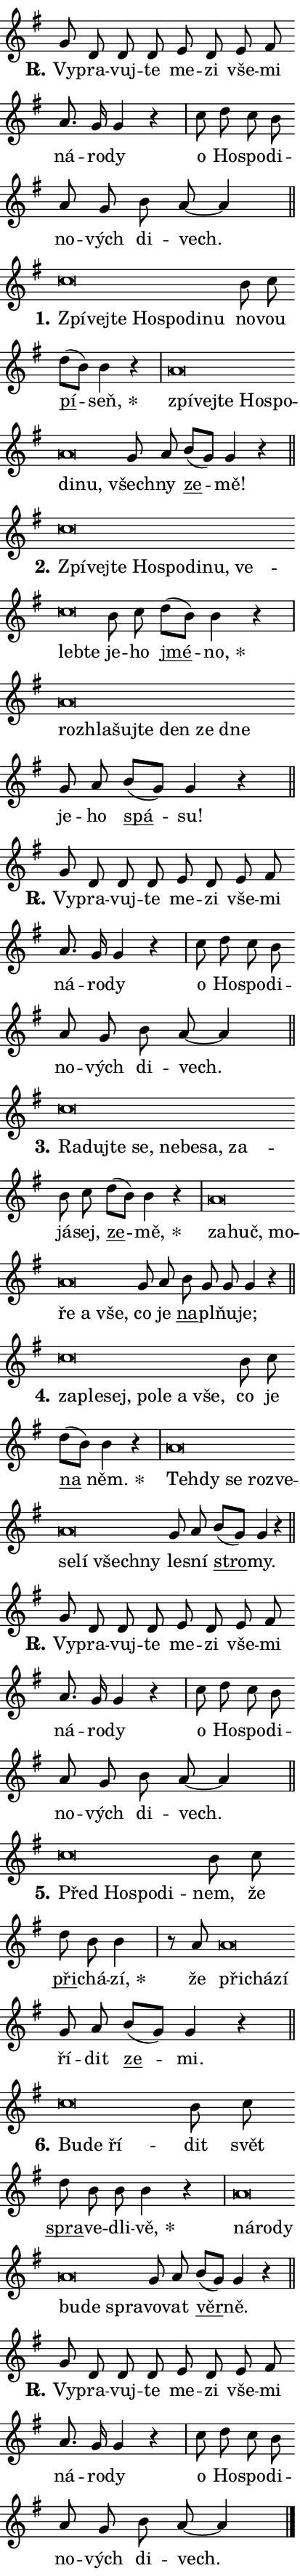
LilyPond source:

\version "2.24.0"
\header { tagline = "" }
\paper {
  indent = 0\cm
  top-margin = 0\cm
  right-margin = 0.13\cm % to fit lyric hyphens
  bottom-margin = 0\cm
  left-margin = 0\cm
  paper-width = 7\cm
  page-breaking = #ly:one-page-breaking
  system-system-spacing.basic-distance = #11
  score-system-spacing.basic-distance = #11
  ragged-last = ##f
}


%% Author: Thomas Morley
%% https://lists.gnu.org/archive/html/lilypond-user/2020-05/msg00002.html
#(define (line-position grob)
"Returns position of @var[grob} in current system:
   @code{'start}, if at first time-step
   @code{'end}, if at last time-step
   @code{'middle} otherwise
"
  (let* ((col (ly:item-get-column grob))
         (ln (ly:grob-object col 'left-neighbor))
         (rn (ly:grob-object col 'right-neighbor))
         (col-to-check-left (if (ly:grob? ln) ln col))
         (col-to-check-right (if (ly:grob? rn) rn col))
         (break-dir-left
           (and
             (ly:grob-property col-to-check-left 'non-musical #f)
             (ly:item-break-dir col-to-check-left)))
         (break-dir-right
           (and
             (ly:grob-property col-to-check-right 'non-musical #f)
             (ly:item-break-dir col-to-check-right))))
        (cond ((eqv? 1 break-dir-left) 'start)
              ((eqv? -1 break-dir-right) 'end)
              (else 'middle))))

#(define (tranparent-at-line-position vctor)
  (lambda (grob)
  "Relying on @code{line-position} select the relevant enry from @var{vctor}.
Used to determine transparency,"
    (case (line-position grob)
      ((end) (not (vector-ref vctor 0)))
      ((middle) (not (vector-ref vctor 1)))
      ((start) (not (vector-ref vctor 2))))))

noteHeadBreakVisibility =
#(define-music-function (break-visibility)(vector?)
"Makes @code{NoteHead}s transparent relying on @var{break-visibility}"
#{
  \override NoteHead.transparent =
    #(tranparent-at-line-position break-visibility)
#})

#(define delete-ledgers-for-transparent-note-heads
  (lambda (grob)
    "Reads whether a @code{NoteHead} is transparent.
If so this @code{NoteHead} is removed from @code{'note-heads} from
@var{grob}, which is supposed to be @code{LedgerLineSpanner}.
As a result ledgers are not printed for this @code{NoteHead}"
    (let* ((nhds-array (ly:grob-object grob 'note-heads))
           (nhds-list
             (if (ly:grob-array? nhds-array)
                 (ly:grob-array->list nhds-array)
                 '()))
           ;; Relies on the transparent-property being done before
           ;; Staff.LedgerLineSpanner.after-line-breaking is executed.
           ;; This is fragile ...
           (to-keep
             (remove
               (lambda (nhd)
                 (ly:grob-property nhd 'transparent #f))
               nhds-list)))
      ;; TODO find a better method to iterate over grob-arrays, similiar
      ;; to filter/remove etc for lists
      ;; For now rebuilt from scratch
      (set! (ly:grob-object grob 'note-heads)  '())
      (for-each
        (lambda (nhd)
          (ly:pointer-group-interface::add-grob grob 'note-heads nhd))
        to-keep))))

squashNotes = {
  \override NoteHead.X-extent = #'(-0.2 . 0.2)
  \override NoteHead.Y-extent = #'(-0.75 . 0)
  \override NoteHead.stencil =
    #(lambda (grob)
       (let ((pos (ly:grob-property grob 'staff-position)))
         (begin
           (if (< pos -7) (display "ERROR: Lower brevis then expected\n") (display ""))
           (if (<= pos -6) ly:text-interface::print ly:note-head::print))))
}
unSquashNotes = {
  \revert NoteHead.X-extent
  \revert NoteHead.Y-extent
  \revert NoteHead.stencil
}

hideNotes = \noteHeadBreakVisibility #begin-of-line-visible
unHideNotes = \noteHeadBreakVisibility #all-visible

% work-around for resetting accidentals
% https://lilypond.org/doc/v2.23/Documentation/notation/displaying-rhythms#unmetered-music
cadenzaMeasure = {
  \cadenzaOff
  \partial 1024 s1024
  \cadenzaOn
}

#(define-markup-command (accent layout props text) (markup?)
  "Underline accented syllable"
  (interpret-markup layout props
    #{\markup \override #'(offset . 4.3) \underline { #text }#}))

responsum = \markup \concat {
  "R" \hspace #-1.05 \path #0.1 #'((moveto 0 0.07) (lineto 0.9 0.8)) \hspace #0.05 "."
}

spaceSize = #0.6828661417322834 % exact space size for TeX Gyre Schola

\layout {
  \context {
    \Staff
    \remove "Time_signature_engraver"
    \override LedgerLineSpanner.after-line-breaking = #delete-ledgers-for-transparent-note-heads
  }
  \context {
    \Lyrics {
      \override LyricSpace.minimum-distance = \spaceSize
      \override LyricText.font-name = #"TeX Gyre Schola"
      \override LyricText.font-size = 1
      \override StanzaNumber.font-name = #"TeX Gyre Schola Bold"
      \override StanzaNumber.font-size = 1
    }
  }
  \context {
    \Score 
    \override NoteHead.text =
      #(lambda (grob) 
        (let ((pos (ly:grob-property grob 'staff-position)))
          #{\markup {
            \combine
              \halign #-0.55 \raise #(if (= pos -6) 0 0.5) \override #'(thickness . 2) \draw-line #'(3.2 . 0)
              \musicglyph "noteheads.sM1"
          }#}))
  }
}

% magnetic-lyrics.ily
%
%   written by
%     Jean Abou Samra <jean@abou-samra.fr>
%     Werner Lemberg <wl@gnu.org>
%
%   adapted by
%     Jiri Hon <jiri.hon@gmail.com>
%
% Version 2022-Apr-15

% https://www.mail-archive.com/lilypond-user@gnu.org/msg149350.html

#(define (Left_hyphen_pointer_engraver context)
   "Collect syllable-hyphen-syllable occurrences in lyrics and store
them in properties.  This engraver only looks to the left.  For
example, if the lyrics input is @code{foo -- bar}, it does the
following.

@itemize @bullet
@item
Set the @code{text} property of the @code{LyricHyphen} grob between
@q{foo} and @q{bar} to @code{foo}.

@item
Set the @code{left-hyphen} property of the @code{LyricText} grob with
text @q{foo} to the @code{LyricHyphen} grob between @q{foo} and
@q{bar}.
@end itemize

Use this auxiliary engraver in combination with the
@code{lyric-@/text::@/apply-@/magnetic-@/offset!} hook."
   (let ((hyphen #f)
         (text #f))
     (make-engraver
      (acknowledgers
       ((lyric-syllable-interface engraver grob source-engraver)
        (set! text grob)))
      (end-acknowledgers
       ((lyric-hyphen-interface engraver grob source-engraver)
        ;(when (not (grob::has-interface grob 'lyric-space-interface))
          (set! hyphen grob)));)
      ((stop-translation-timestep engraver)
       (when (and text hyphen)
         (ly:grob-set-object! text 'left-hyphen hyphen))
       (set! text #f)
       (set! hyphen #f)))))

#(define (lyric-text::apply-magnetic-offset! grob)
   "If the space between two syllables is less than the value in
property @code{LyricText@/.details@/.squash-threshold}, move the right
syllable to the left so that it gets concatenated with the left
syllable.

Use this function as a hook for
@code{LyricText@/.after-@/line-@/breaking} if the
@code{Left_@/hyphen_@/pointer_@/engraver} is active."
   (let ((hyphen (ly:grob-object grob 'left-hyphen #f)))
     (when hyphen
       (let ((left-text (ly:spanner-bound hyphen LEFT)))
         (when (grob::has-interface left-text 'lyric-syllable-interface)
           (let* ((common (ly:grob-common-refpoint grob left-text X))
                  (this-x-ext (ly:grob-extent grob common X))
                  (left-x-ext
                   (begin
                     ;; Trigger magnetism for left-text.
                     (ly:grob-property left-text 'after-line-breaking)
                     (ly:grob-extent left-text common X)))
                  ;; `delta` is the gap width between two syllables.
                  (delta (- (interval-start this-x-ext)
                            (interval-end left-x-ext)))
                  (details (ly:grob-property grob 'details))
                  (threshold (assoc-get 'squash-threshold details 0.2)))
             (when (< delta threshold)
               (let* (;; We have to manipulate the input text so that
                      ;; ligatures crossing syllable boundaries are not
                      ;; disabled.  For languages based on the Latin
                      ;; script this is essentially a beautification.
                      ;; However, for non-Western scripts it can be a
                      ;; necessity.
                      (lt (ly:grob-property left-text 'text))
                      (rt (ly:grob-property grob 'text))
                      (is-space (grob::has-interface hyphen 'lyric-space-interface))
                      (space (if is-space " " ""))
                      (extra-delta (if is-space spaceSize 0))
                      ;; Append new syllable.
                      (ltrt-space (if (and (string? lt) (string? rt))
                                (string-append lt space rt)
                                (make-concat-markup (list lt space rt))))
                      ;; Right-align `ltrt` to the right side.
                      (ltrt-space-markup (grob-interpret-markup
                               grob
                               (make-translate-markup
                                (cons (interval-length this-x-ext) 0)
                                (make-right-align-markup ltrt-space)))))
                 (begin
                   ;; Don't print `left-text`.
                   (ly:grob-set-property! left-text 'stencil #f)
                   ;; Set text and stencil (which holds all collected
                   ;; syllables so far) and shift it to the left.
                   (ly:grob-set-property! grob 'text ltrt-space)
                   (ly:grob-set-property! grob 'stencil ltrt-space-markup)
                   (ly:grob-translate-axis! grob (- (- delta extra-delta)) X))))))))))


#(define (lyric-hyphen::displace-bounds-first grob)
   ;; Make very sure this callback isn't triggered too early.
   (let ((left (ly:spanner-bound grob LEFT))
         (right (ly:spanner-bound grob RIGHT)))
     (ly:grob-property left 'after-line-breaking)
     (ly:grob-property right 'after-line-breaking)
     (ly:lyric-hyphen::print grob)))

squashThreshold = #0.4

\layout {
  \context {
    \Lyrics
    \consists #Left_hyphen_pointer_engraver
    \override LyricText.after-line-breaking =
      #lyric-text::apply-magnetic-offset!
    \override LyricHyphen.stencil = #lyric-hyphen::displace-bounds-first
    \override LyricText.details.squash-threshold = \squashThreshold
    \override LyricHyphen.minimum-distance = 0
    \override LyricHyphen.minimum-length = \squashThreshold
  }
}

squashText = \override LyricText.details.squash-threshold = 9999
unSquashText = \override LyricText.details.squash-threshold = \squashThreshold

leftText = \override LyricText.self-alignment-X = #LEFT
unLeftText = \revert LyricText.self-alignment-X

starOffset = #(lambda (grob) 
                (let ((x_offset (ly:self-alignment-interface::aligned-on-x-parent grob)))
                  (if (= x_offset 0) 0 (+ x_offset 1.2))))

star = #(define-music-function (syllable)(string?)
"Append star separator at the end of a syllable"
#{
  \once \override LyricText.X-offset = #starOffset
  \lyricmode { \markup {
    #syllable
    \override #'((font-name . "TeX Gyre Schola Bold")) \hspace #0.2 \lower #0.65 \larger "*"
  } }
#})

starAccent = #(define-music-function (syllable)(string?)
"Append star separator at the end of a syllable and make accent"
#{
  \once \override LyricText.X-offset = #starOffset
  \lyricmode { \markup {
    \accent #syllable
    \override #'((font-name . "TeX Gyre Schola Bold")) \hspace #0.2 \lower #0.65 \larger "*"
  } }
#})

breath = #(define-music-function (syllable)(string?)
"Append breathing indicator at the end of a syllable"
#{
  \lyricmode { \markup { #syllable "+" } }
#})

optionalBreath = #(define-music-function (syllable)(string?)
"Append optional breathing indicator at the end of a syllable"
#{
  \lyricmode { \markup { #syllable "(+)" } }
#})


\score {
    <<
        \new Voice = "melody" { \cadenzaOn \key g \major \relative { g'8 d d d e d e fis \bar "" a8. g16 g4 r \cadenzaMeasure \bar "|" c8 d c b \bar "" a g b a~ a4 \cadenzaMeasure \bar "||" \break } }
        \new Lyrics \lyricsto "melody" { \lyricmode { \set stanza = \responsum
Vy -- pra -- vuj -- te me -- zi vše -- mi ná -- ro -- dy o Ho -- spo -- di -- no -- vých di -- vech. } }
    >>
    \layout {}
}

\score {
    <<
        \new Voice = "melody" { \cadenzaOn \key g \major \relative { \squashNotes c''\breve*1/16 \hideNotes \breve*1/16 \bar "" \breve*1/16 \bar "" \breve*1/16 \bar "" \breve*1/16 \bar "" \breve*1/16 \breve*1/16 \bar "" \unHideNotes \unSquashNotes b8 c \bar "" d[( b)] b4 r \cadenzaMeasure \bar "|" \squashNotes a\breve*1/16 \hideNotes \breve*1/16 \bar "" \breve*1/16 \bar "" \breve*1/16 \bar "" \breve*1/16 \bar "" \breve*1/16 \breve*1/16 \bar "" \unHideNotes \unSquashNotes g8 a \bar "" b[( g)] g4 r \cadenzaMeasure \bar "||" \break } }
        \new Lyrics \lyricsto "melody" { \lyricmode { \set stanza = "1."
\leftText Zpí -- \squashText vej -- te Ho -- spo -- di -- nu \unLeftText \unSquashText no -- vou \markup \accent pí -- \star seň, \leftText zpí -- \squashText vej -- te Ho -- spo -- di -- nu, \unLeftText \unSquashText všech -- ny \markup \accent ze -- mě! } }
    >>
    \layout {}
}

\score {
    <<
        \new Voice = "melody" { \cadenzaOn \key g \major \relative { \squashNotes c''\breve*1/16 \hideNotes \breve*1/16 \bar "" \breve*1/16 \bar "" \breve*1/16 \bar "" \breve*1/16 \bar "" \breve*1/16 \bar "" \breve*1/16 \bar "" \breve*1/16 \bar "" \breve*1/16 \breve*1/16 \bar "" \unHideNotes \unSquashNotes b8 c \bar "" d[( b)] b4 r \cadenzaMeasure \bar "|" \squashNotes a\breve*1/16 \hideNotes \breve*1/16 \bar "" \breve*1/16 \bar "" \breve*1/16 \bar "" \breve*1/16 \bar "" \breve*1/16 \breve*1/16 \bar "" \unHideNotes \unSquashNotes g8 a \bar "" b[( g)] g4 r \cadenzaMeasure \bar "||" \break } }
        \new Lyrics \lyricsto "melody" { \lyricmode { \set stanza = "2."
\leftText Zpí -- \squashText vej -- te Ho -- spo -- di -- nu, ve -- leb -- te \unLeftText \unSquashText je -- ho \markup \accent jmé -- \star no, \leftText roz -- \squashText hla -- šuj -- te den ze dne \unLeftText \unSquashText je -- ho \markup \accent spá -- su! } }
    >>
    \layout {}
}

\score {
    <<
        \new Voice = "melody" { \cadenzaOn \key g \major \relative { g'8 d d d e d e fis \bar "" a8. g16 g4 r \cadenzaMeasure \bar "|" c8 d c b \bar "" a g b a~ a4 \cadenzaMeasure \bar "||" \break } }
        \new Lyrics \lyricsto "melody" { \lyricmode { \set stanza = \responsum
Vy -- pra -- vuj -- te me -- zi vše -- mi ná -- ro -- dy o Ho -- spo -- di -- no -- vých di -- vech. } }
    >>
    \layout {}
}

\score {
    <<
        \new Voice = "melody" { \cadenzaOn \key g \major \relative { \squashNotes c''\breve*1/16 \hideNotes \breve*1/16 \bar "" \breve*1/16 \bar "" \breve*1/16 \bar "" \breve*1/16 \bar "" \breve*1/16 \bar "" \breve*1/16 \breve*1/16 \bar "" \unHideNotes \unSquashNotes b8 c \bar "" d[( b)] b4 r \cadenzaMeasure \bar "|" \squashNotes a\breve*1/16 \hideNotes \breve*1/16 \bar "" \breve*1/16 \bar "" \breve*1/16 \bar "" \breve*1/16 \breve*1/16 \bar "" \unHideNotes \unSquashNotes g8 a \bar "" b g g g4 r \cadenzaMeasure \bar "||" \break } }
        \new Lyrics \lyricsto "melody" { \lyricmode { \set stanza = "3."
\leftText Ra -- \squashText duj -- te se, ne -- be -- sa, za -- \unLeftText \unSquashText já -- sej, \markup \accent ze -- \star mě, \leftText za -- \squashText huč, mo -- ře a vše, \unLeftText \unSquashText co je \markup \accent na -- pl -- ňu -- je; } }
    >>
    \layout {}
}

\score {
    <<
        \new Voice = "melody" { \cadenzaOn \key g \major \relative { \squashNotes c''\breve*1/16 \hideNotes \breve*1/16 \bar "" \breve*1/16 \bar "" \breve*1/16 \bar "" \breve*1/16 \bar "" \breve*1/16 \breve*1/16 \bar "" \unHideNotes \unSquashNotes b8 c \bar "" d[( b)] b4 r \cadenzaMeasure \bar "|" \squashNotes a\breve*1/16 \hideNotes \breve*1/16 \bar "" \breve*1/16 \bar "" \breve*1/16 \bar "" \breve*1/16 \bar "" \breve*1/16 \bar "" \breve*1/16 \bar "" \breve*1/16 \breve*1/16 \bar "" \unHideNotes \unSquashNotes g8 a \bar "" b[( g)] g4 r \cadenzaMeasure \bar "||" \break } }
        \new Lyrics \lyricsto "melody" { \lyricmode { \set stanza = "4."
\leftText za -- \squashText ple -- sej, po -- le a vše, \unLeftText \unSquashText co je \markup \accent na \star něm. \leftText Teh -- \squashText dy se roz -- ve -- se -- lí všech -- ny \unLeftText \unSquashText le -- sní \markup \accent stro -- my. } }
    >>
    \layout {}
}

\score {
    <<
        \new Voice = "melody" { \cadenzaOn \key g \major \relative { g'8 d d d e d e fis \bar "" a8. g16 g4 r \cadenzaMeasure \bar "|" c8 d c b \bar "" a g b a~ a4 \cadenzaMeasure \bar "||" \break } }
        \new Lyrics \lyricsto "melody" { \lyricmode { \set stanza = \responsum
Vy -- pra -- vuj -- te me -- zi vše -- mi ná -- ro -- dy o Ho -- spo -- di -- no -- vých di -- vech. } }
    >>
    \layout {}
}

\score {
    <<
        \new Voice = "melody" { \cadenzaOn \key g \major \relative { \squashNotes c''\breve*1/16 \hideNotes \breve*1/16 \bar "" \breve*1/16 \breve*1/16 \bar "" \unHideNotes \unSquashNotes b8 c \bar "" d b b4 \cadenzaMeasure \bar "|" r8 a \squashNotes a\breve*1/16 \hideNotes \breve*1/16 \breve*1/16 \bar "" \unHideNotes \unSquashNotes g8 a \bar "" b[( g)] g4 r \cadenzaMeasure \bar "||" \break } }
        \new Lyrics \lyricsto "melody" { \lyricmode { \set stanza = "5."
\leftText Před \squashText Ho -- spo -- di -- \unLeftText \unSquashText nem, že \markup \accent při -- chá -- \star zí, že \leftText při -- \squashText chá -- zí \unLeftText \unSquashText ří -- dit \markup \accent ze -- mi. } }
    >>
    \layout {}
}

\score {
    <<
        \new Voice = "melody" { \cadenzaOn \key g \major \relative { \squashNotes c''\breve*1/16 \hideNotes \breve*1/16 \breve*1/16 \bar "" \unHideNotes \unSquashNotes b8 c \bar "" d b b b4 r \cadenzaMeasure \bar "|" \squashNotes a\breve*1/16 \hideNotes \breve*1/16 \bar "" \breve*1/16 \bar "" \breve*1/16 \bar "" \breve*1/16 \breve*1/16 \bar "" \unHideNotes \unSquashNotes g8 a \bar "" b[( g)] g4 r \cadenzaMeasure \bar "||" \break } }
        \new Lyrics \lyricsto "melody" { \lyricmode { \set stanza = "6."
\leftText Bu -- \squashText de ří -- \unLeftText \unSquashText dit svět \markup \accent spra -- ve -- dli -- \star vě, \leftText ná -- \squashText ro -- dy bu -- de spra -- \unLeftText \unSquashText vo -- vat \markup \accent věr -- ně. } }
    >>
    \layout {}
}

\score {
    <<
        \new Voice = "melody" { \cadenzaOn \key g \major \relative { g'8 d d d e d e fis \bar "" a8. g16 g4 r \cadenzaMeasure \bar "|" c8 d c b \bar "" a g b a~ a4 \cadenzaMeasure \bar "||" \break } \bar "|." }
        \new Lyrics \lyricsto "melody" { \lyricmode { \set stanza = \responsum
Vy -- pra -- vuj -- te me -- zi vše -- mi ná -- ro -- dy o Ho -- spo -- di -- no -- vých di -- vech. } }
    >>
    \layout {}
}
